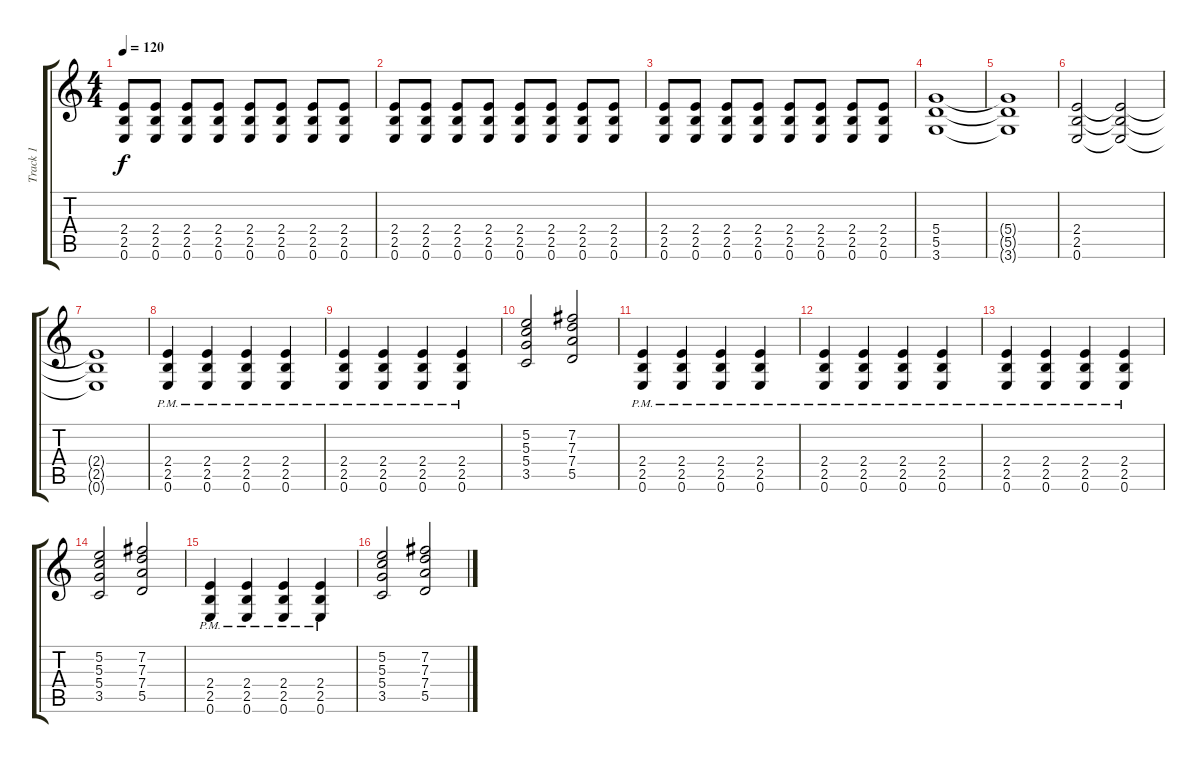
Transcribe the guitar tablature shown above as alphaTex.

\track ("Track 1" "Track 1") {instrument acousticguitarnylon}
\staff {score tabs}
\tuning (E4 B3 G3 D3 A2 E2) {hide}
\ts (4 4)
\tempo 120
\clef g2
\ks c
(2.4 2.5 0.6).8{dy f instrument acousticguitarnylon} (2.4 2.5 0.6).8 (2.4 2.5 0.6).8 (2.4 2.5 0.6).8 (2.4 2.5 0.6).8 (2.4 2.5 0.6).8 (2.4 2.5 0.6).8 (2.4 2.5 0.6).8 |
(2.4 2.5 0.6).8 (2.4 2.5 0.6).8 (2.4 2.5 0.6).8 (2.4 2.5 0.6).8 (2.4 2.5 0.6).8 (2.4 2.5 0.6).8 (2.4 2.5 0.6).8 (2.4 2.5 0.6).8 |
(2.4 2.5 0.6).8 (2.4 2.5 0.6).8 (2.4 2.5 0.6).8 (2.4 2.5 0.6).8 (2.4 2.5 0.6).8 (2.4 2.5 0.6).8 (2.4 2.5 0.6).8 (2.4 2.5 0.6).8 |
(5.4 5.5 3.6).1 |
(5.4{t} 5.5{t} 3.6{t}).1 |
(2.4 2.5 0.6).2 (2.4{t} 2.5{t} 0.6{t}).2 |
(2.4{t} 2.5{t} 0.6{t}).1 |
(2.4{pm} 2.5{pm} 0.6{pm}).4 (2.4{pm} 2.5{pm} 0.6{pm}).4 (2.4{pm} 2.5{pm} 0.6{pm}).4 (2.4{pm} 2.5{pm} 0.6{pm}).4 |
(2.4{pm} 2.5{pm} 0.6{pm}).4 (2.4{pm} 2.5{pm} 0.6{pm}).4 (2.4{pm} 2.5{pm} 0.6{pm}).4 (2.4{pm} 2.5{pm} 0.6{pm}).4 |
(5.2 5.3 5.4 3.5).2 (7.2 7.3 7.4 5.5).2 |
(2.4{pm} 2.5{pm} 0.6{pm}).4 (2.4{pm} 2.5{pm} 0.6{pm}).4 (2.4{pm} 2.5{pm} 0.6{pm}).4 (2.4{pm} 2.5{pm} 0.6{pm}).4 |
(2.4{pm} 2.5{pm} 0.6{pm}).4 (2.4{pm} 2.5{pm} 0.6{pm}).4 (2.4{pm} 2.5{pm} 0.6{pm}).4 (2.4{pm} 2.5{pm} 0.6{pm}).4 |
(2.4{pm} 2.5{pm} 0.6{pm}).4 (2.4{pm} 2.5{pm} 0.6{pm}).4 (2.4{pm} 2.5{pm} 0.6{pm}).4 (2.4{pm} 2.5{pm} 0.6{pm}).4 |
(5.2 5.3 5.4 3.5).2 (7.2 7.3 7.4 5.5).2 |
(2.4{pm} 2.5{pm} 0.6{pm}).4 (2.4{pm} 2.5{pm} 0.6{pm}).4 (2.4{pm} 2.5{pm} 0.6{pm}).4 (2.4{pm} 2.5{pm} 0.6{pm}).4 |
(5.2 5.3 5.4 3.5).2 (7.2 7.3 7.4 5.5).2
